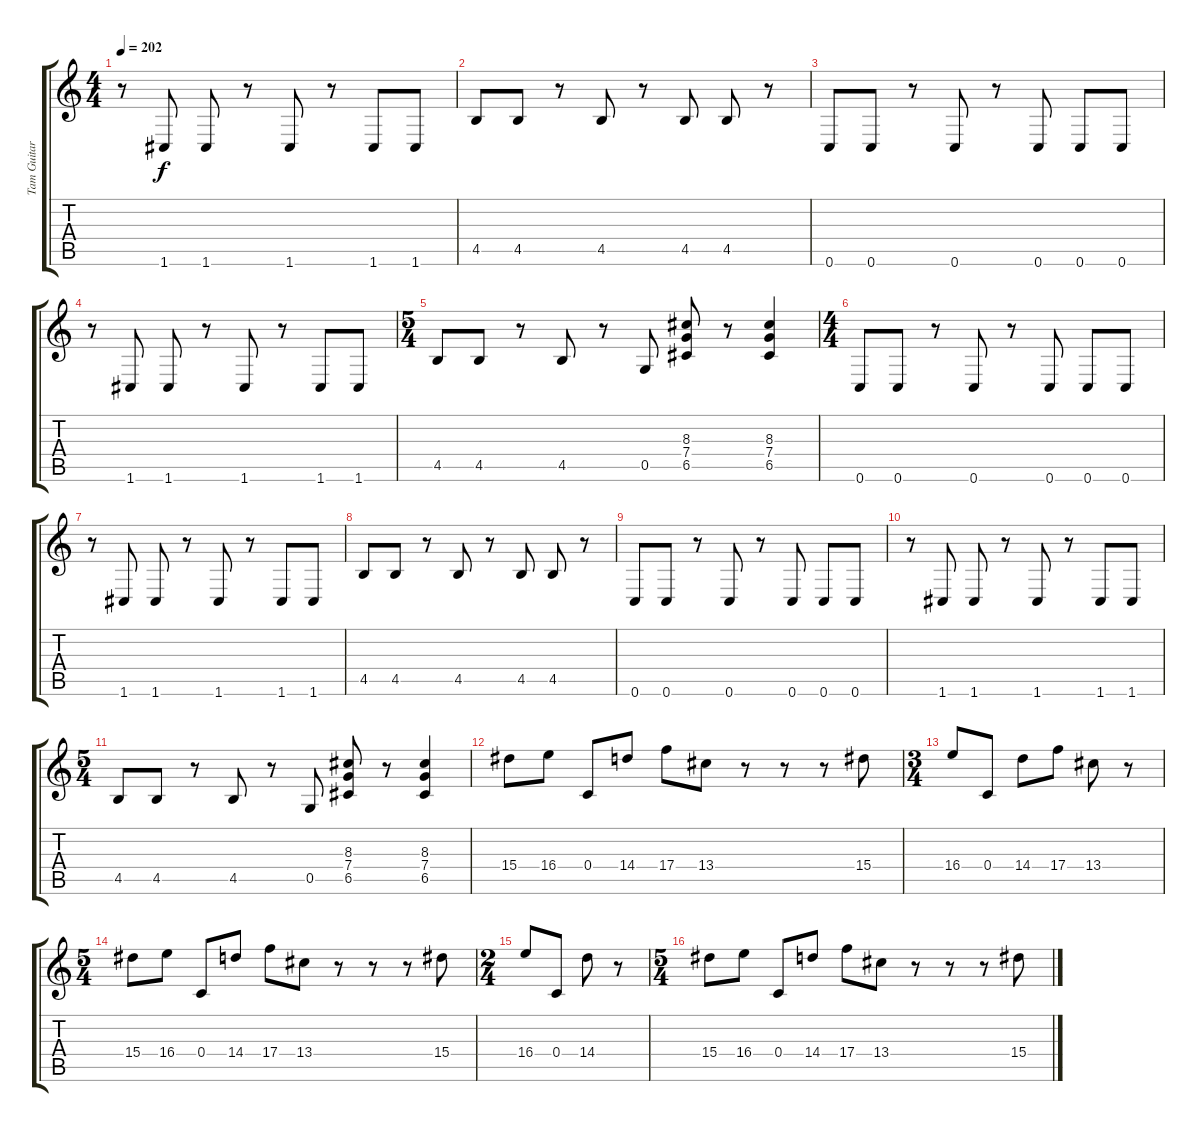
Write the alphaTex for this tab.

\track ("Tam Guitar" "Tam Guitar") {instrument overdrivenguitar}
\staff {score tabs}
\tuning (D4 A3 F3 C3 G2 C2) {hide}
\ts (4 4)
\tempo 202
\clef g2
\ks c
r.8{dy f} 1.6.8 1.6.8 r.8 1.6.8 r.8 1.6.8 1.6.8 |
4.5.8 4.5.8 r.8 4.5.8 r.8 4.5.8 4.5.8 r.8 |
0.6.8 0.6.8 r.8 0.6.8 r.8 0.6.8 0.6.8 0.6.8 |
r.8 1.6.8 1.6.8 r.8 1.6.8 r.8 1.6.8 1.6.8 |
\ts (5 4)
4.5.8 4.5.8 r.8 4.5.8 r.8 0.5.8 (8.3 7.4 6.5).8 r.8 (8.3 7.4 6.5).4 |
\ts (4 4)
0.6.8 0.6.8 r.8 0.6.8 r.8 0.6.8 0.6.8 0.6.8 |
r.8 1.6.8 1.6.8 r.8 1.6.8 r.8 1.6.8 1.6.8 |
4.5.8 4.5.8 r.8 4.5.8 r.8 4.5.8 4.5.8 r.8 |
0.6.8 0.6.8 r.8 0.6.8 r.8 0.6.8 0.6.8 0.6.8 |
r.8 1.6.8 1.6.8 r.8 1.6.8 r.8 1.6.8 1.6.8 |
\ts (5 4)
4.5.8 4.5.8 r.8 4.5.8 r.8 0.5.8 (8.3 7.4 6.5).8 r.8 (8.3 7.4 6.5).4 |
15.4.8 16.4.8 0.4.8 14.4.8 17.4.8 13.4.8 r.8 r.8 r.8 15.4.8 |
\ts (3 4)
16.4.8 0.4.8 14.4.8 17.4.8 13.4.8 r.8 |
\ts (5 4)
15.4.8 16.4.8 0.4.8 14.4.8 17.4.8 13.4.8 r.8 r.8 r.8 15.4.8 |
\ts (2 4)
16.4.8 0.4.8 14.4.8 r.8 |
\ts (5 4)
15.4.8 16.4.8 0.4.8 14.4.8 17.4.8 13.4.8 r.8 r.8 r.8 15.4.8
